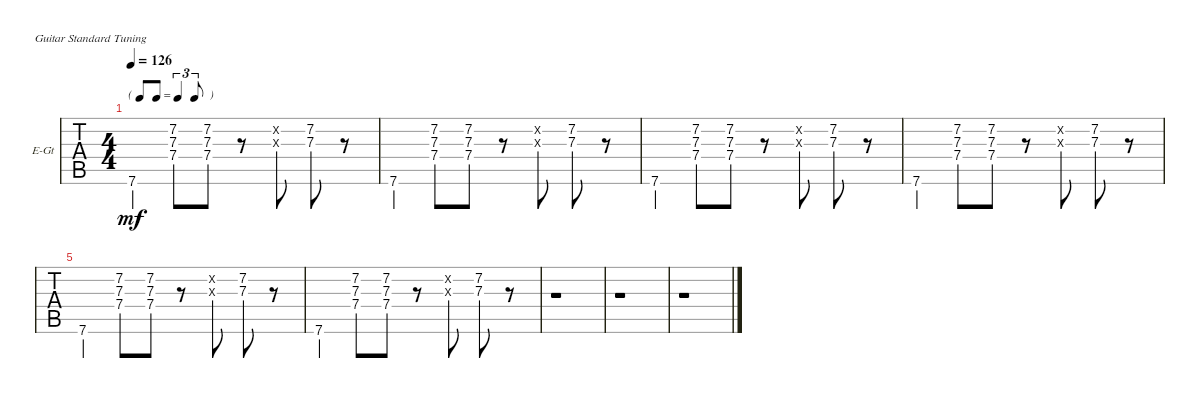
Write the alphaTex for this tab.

\bracketExtendMode nobrackets
\firstSystemTrackNameOrientation horizontal
\otherSystemsTrackNameOrientation horizontal
\defaultBarNumberDisplay FirstOfSystem
\track ("Tremelo" "E-Gt") {instrument electricguitarclean}
\staff {tabs}
\tuning (E4 B3 G3 D3 A2 E2)
\ts (4 4)
\tf triplet8th
\tempo 126
\clef g2
\ks d
7.6.4{dy mf} (7.2 7.3 7.4).8 (7.2 7.3 7.4).8 r.8 (7.2{x} 7.3{x}).8 (7.2 7.3).8 r.8 |
7.6.4 (7.2 7.3 7.4).8 (7.2 7.3 7.4).8 r.8 (7.2{x} 7.3{x}).8 (7.2 7.3).8 r.8 |
7.6.4 (7.2 7.3 7.4).8 (7.2 7.3 7.4).8 r.8 (7.2{x} 7.3{x}).8 (7.2 7.3).8 r.8 |
7.6.4 (7.2 7.3 7.4).8 (7.2 7.3 7.4).8 r.8 (7.2{x} 7.3{x}).8 (7.2 7.3).8 r.8 |
7.6.4 (7.2 7.3 7.4).8 (7.2 7.3 7.4).8 r.8 (7.2{x} 7.3{x}).8 (7.2 7.3).8 r.8 |
7.6.4 (7.2 7.3 7.4).8 (7.2 7.3 7.4).8 r.8 (7.2{x} 7.3{x}).8 (7.2 7.3).8 r.8 |
r.1 |
r.1 |
r.1
